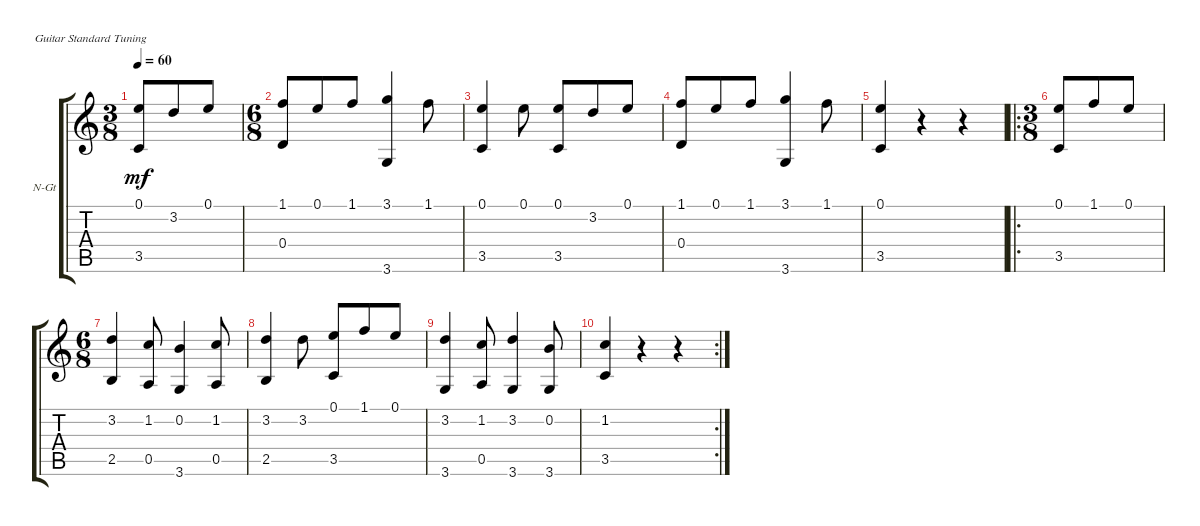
\defaultSystemsLayout 4
\bracketExtendMode groupsimilarinstruments
\firstSystemTrackNameOrientation horizontal
\otherSystemsTrackNameOrientation horizontal
\track ("Nylon Guitar" "N-Gt") {instrument acousticguitarnylon}
\staff {score tabs}
\tuning (E4 B3 G3 D3 A2 E2)
\ts (3 8)
\tempo 60
\clef g2
\ks c
(0.1 3.5).8{dy mf instrument acousticguitarnylon} 3.2.8 0.1.8 |
\ts (6 8)
(1.1 0.4).8 0.1.8 1.1.8 (3.1 3.6).4 1.1.8 |
(0.1 3.5).4 0.1.8 (0.1 3.5).8 3.2.8 0.1.8 |
(1.1 0.4).8 0.1.8 1.1.8 (3.1 3.6).4 1.1.8 |
(0.1 3.5).4 r.4 r.4 |
\ro
\ts (3 8)
(0.1 3.5).8 1.1.8 0.1.8 |
\ts (6 8)
(3.2 2.5).4 (1.2 0.5).8 (3.6 0.2).4 (1.2 0.5).8 |
(3.2 2.5).4 3.2.8 (0.1 3.5).8 1.1.8 0.1.8 |
(3.2 3.6).4 (1.2 0.5).8 (3.2 3.6).4 (0.2 3.6).8 |
\rc 2
(1.2 3.5).4 r.4 r.4
